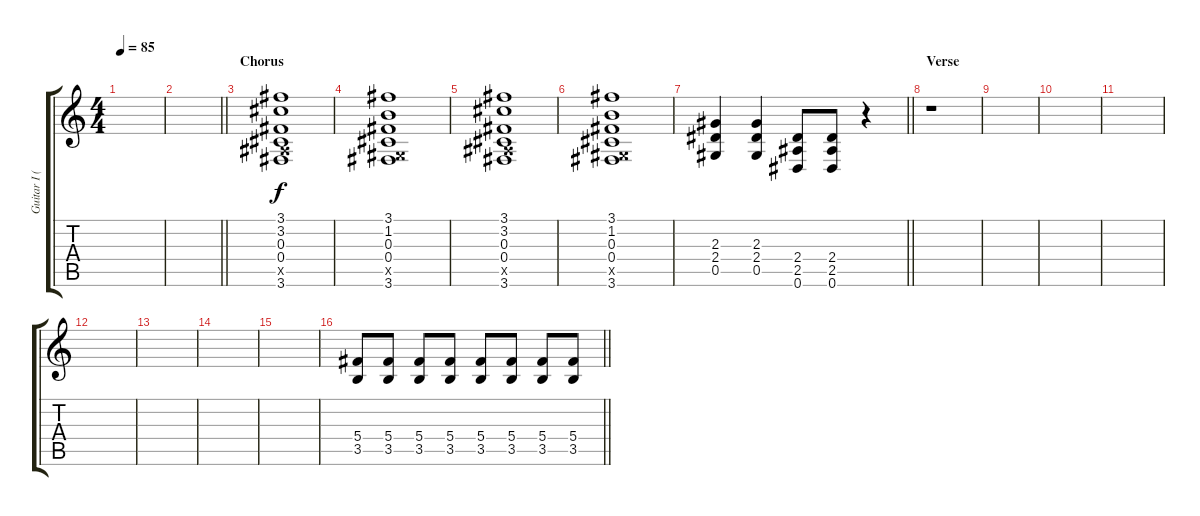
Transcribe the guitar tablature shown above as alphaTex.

\track ("Guitar I (Richard Fortus)" "Guitar I (") {instrument distortionguitar}
\staff {score tabs}
\tuning (Eb4 Bb3 Gb3 Db3 Ab2 Eb2) {hide}
\ts (4 4)
\tempo 85
\clef g2
\ks c
|
\barLineRight lightlight
|
\section ("" "Chorus")
(3.1 3.2 0.3 0.4 2.5{x} 3.6).1 |
(3.1 1.2 0.3 0.4 0.5{x} 3.6).1 |
(3.1 3.2 0.3 0.4 2.5{x} 3.6).1 |
(3.1 1.2 0.3 0.4 0.5{x} 3.6).1 |
\barLineRight lightlight
(2.3 2.4 0.5).4 (2.3 2.4 0.5).4 (2.4 2.5 0.6).8 (2.4 2.5 0.6).8 r.4 |
\section ("" "Verse")
r.1 |
|
|
|
|
|
|
|
\barLineRight lightlight
(5.4 3.5).8 (5.4 3.5).8 (5.4 3.5).8 (5.4 3.5).8 (5.4 3.5).8 (5.4 3.5).8 (5.4 3.5).8 (5.4 3.5).8
